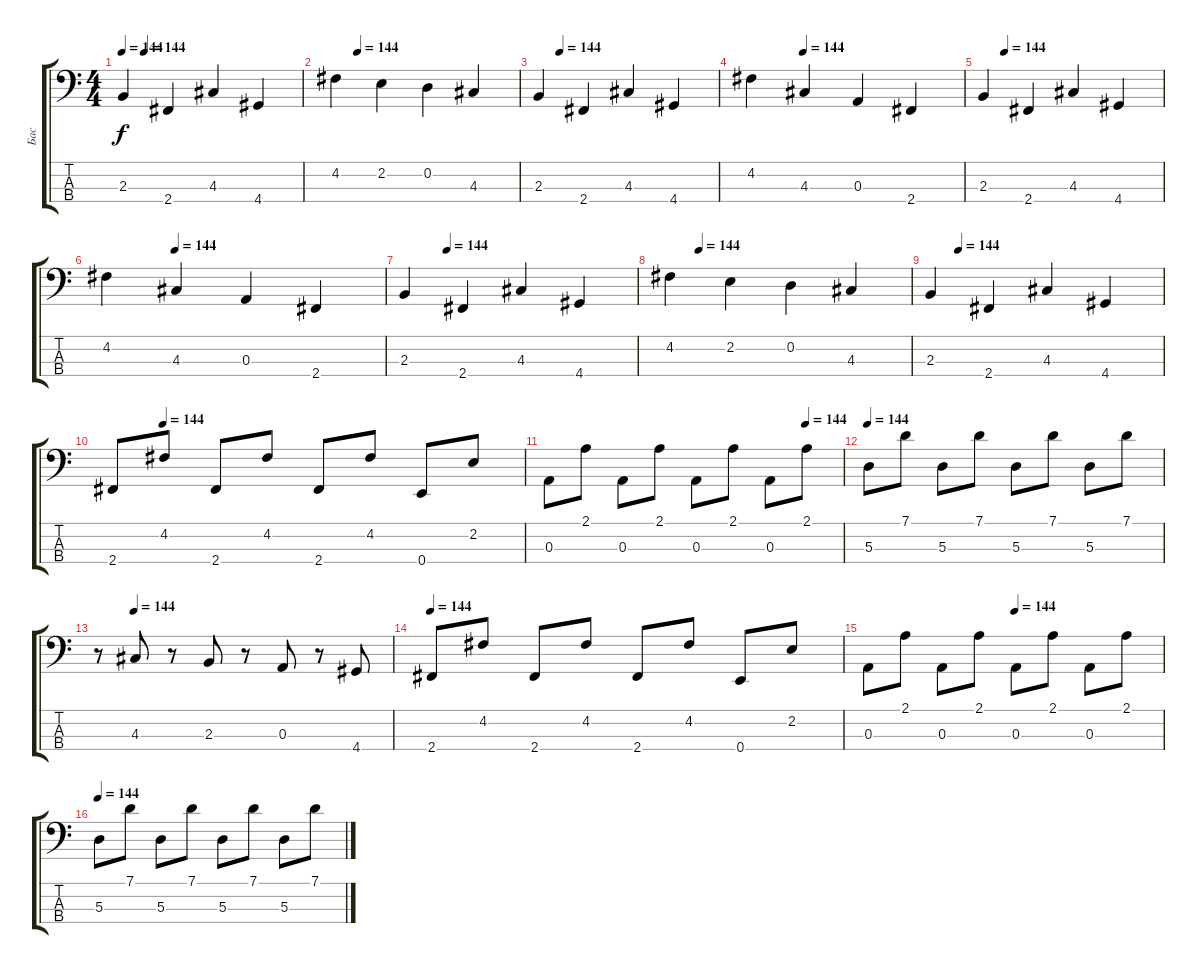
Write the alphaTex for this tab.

\track ("Бас" "Бас") {instrument electricbasspick}
\staff {score tabs}
\tuning (G2 D2 A1 E1) {hide}
\ts (4 4)
\tempo 144
\tempo (144 0.125)
\clef f4
\ks c
2.3.4{dy f} 2.4.4 4.3.4 4.4.4 |
\tempo (144 0.125)
4.2.4 2.2.4 0.2.4 4.3.4 |
\tempo (144 0.125)
2.3.4 2.4.4 4.3.4 4.4.4 |
\tempo (144 0.25)
4.2.4 4.3.4 0.3.4 2.4.4 |
\tempo (144 0.125)
2.3.4 2.4.4 4.3.4 4.4.4 |
\tempo (144 0.25)
4.2.4 4.3.4 0.3.4 2.4.4 |
\tempo (144 0.1875)
2.3.4 2.4.4 4.3.4 4.4.4 |
\tempo (144 0.125)
4.2.4 2.2.4 0.2.4 4.3.4 |
\tempo (144 0.125)
2.3.4 2.4.4 4.3.4 4.4.4 |
\tempo (144 0.125)
2.4.8 4.2.8 2.4.8 4.2.8 2.4.8 4.2.8 0.4.8 2.2.8 |
\tempo (144 0.875)
0.3.8 2.1.8 0.3.8 2.1.8 0.3.8 2.1.8 0.3.8 2.1.8 |
\tempo 144
5.3.8 7.1.8 5.3.8 7.1.8 5.3.8 7.1.8 5.3.8 7.1.8 |
\tempo (144 0.125)
r.8 4.3.8 r.8 2.3.8 r.8 0.3.8 r.8 4.4.8 |
\tempo 144
2.4.8 4.2.8 2.4.8 4.2.8 2.4.8 4.2.8 0.4.8 2.2.8 |
\tempo (144 0.5)
0.3.8 2.1.8 0.3.8 2.1.8 0.3.8 2.1.8 0.3.8 2.1.8 |
\tempo 144
5.3.8 7.1.8 5.3.8 7.1.8 5.3.8 7.1.8 5.3.8 7.1.8
